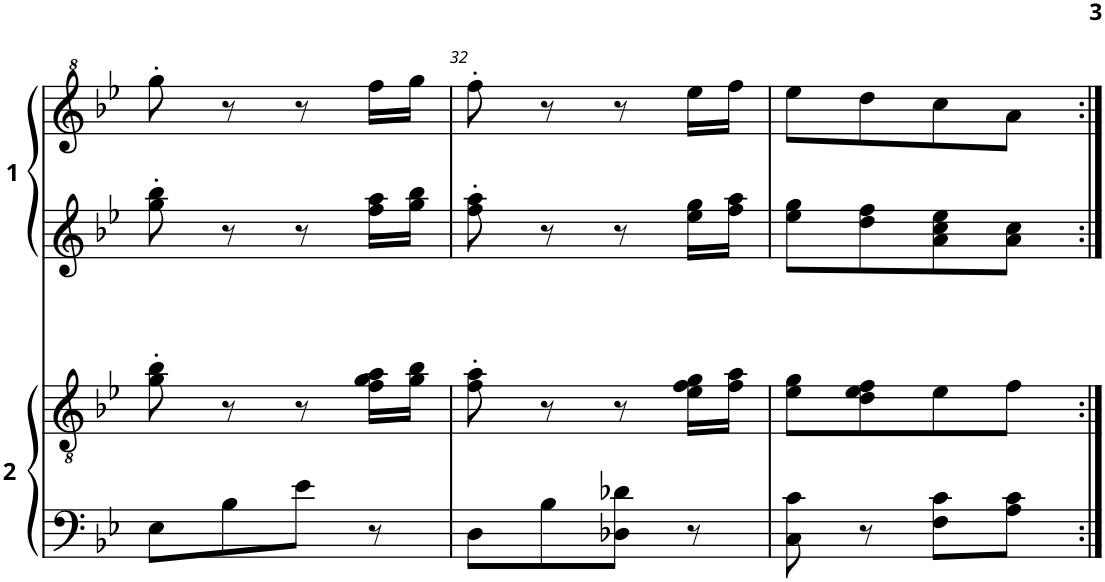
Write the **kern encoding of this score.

**kern	**kern	**kern	**kern
*part2	*part2	*part1	*part1
*staff4	*staff3	*staff2	*staff1
*I"Player 2	*	*I"Player 1	*
!!LO:PB:g=z
*clefF4	*clefGv2	*clefG2	*clefG^2
*k[b-e-]	*k[b-e-]	*k[b-e-]	*k[b-e-]
*M4/8	*M4/8	*M4/8	*M4/8
=31	=31	=31	=31
8E-\L	8g\' 8b-\'	8gg\' 8bb-\'	8ggg'\
8B-\	8r	8r	8r
8e-\J	8r	8r	8r
8r	16f\ 16g\ 16a\LL	16ff\ 16aa\LL	16fff\LL
.	16g\ 16b-\JJ	16gg\ 16bb-\JJ	16ggg\JJ
=32	=32	=32	=32
8D\L	8f\' 8a\'	8ff\' 8aa\'	8fff'\
8B-\	8r	8r	8r
8D-X\ 8d-X\J	8r	8r	8r
8r	16e-\ 16f\ 16g\LL	16ee-\ 16gg\LL	16eee-\LL
.	16f\ 16a\JJ	16ff\ 16aa\JJ	16fff\JJ
=33	=33	=33	=33
8C\ 8c\	8e-\ 8g\L	8ee-\ 8gg\L	8eee-\L
8r	8d\ 8e-\ 8f\	8dd\ 8ff\	8ddd\
8F\ 8c\L	8e-\	8a\ 8cc\ 8ee-\	8ccc\
8A\ 8c\J	8f\J	8a\ 8cc\J	8aa\J
=:|!	=:|!	=:|!	=:|!
*-	*-	*-	*-
